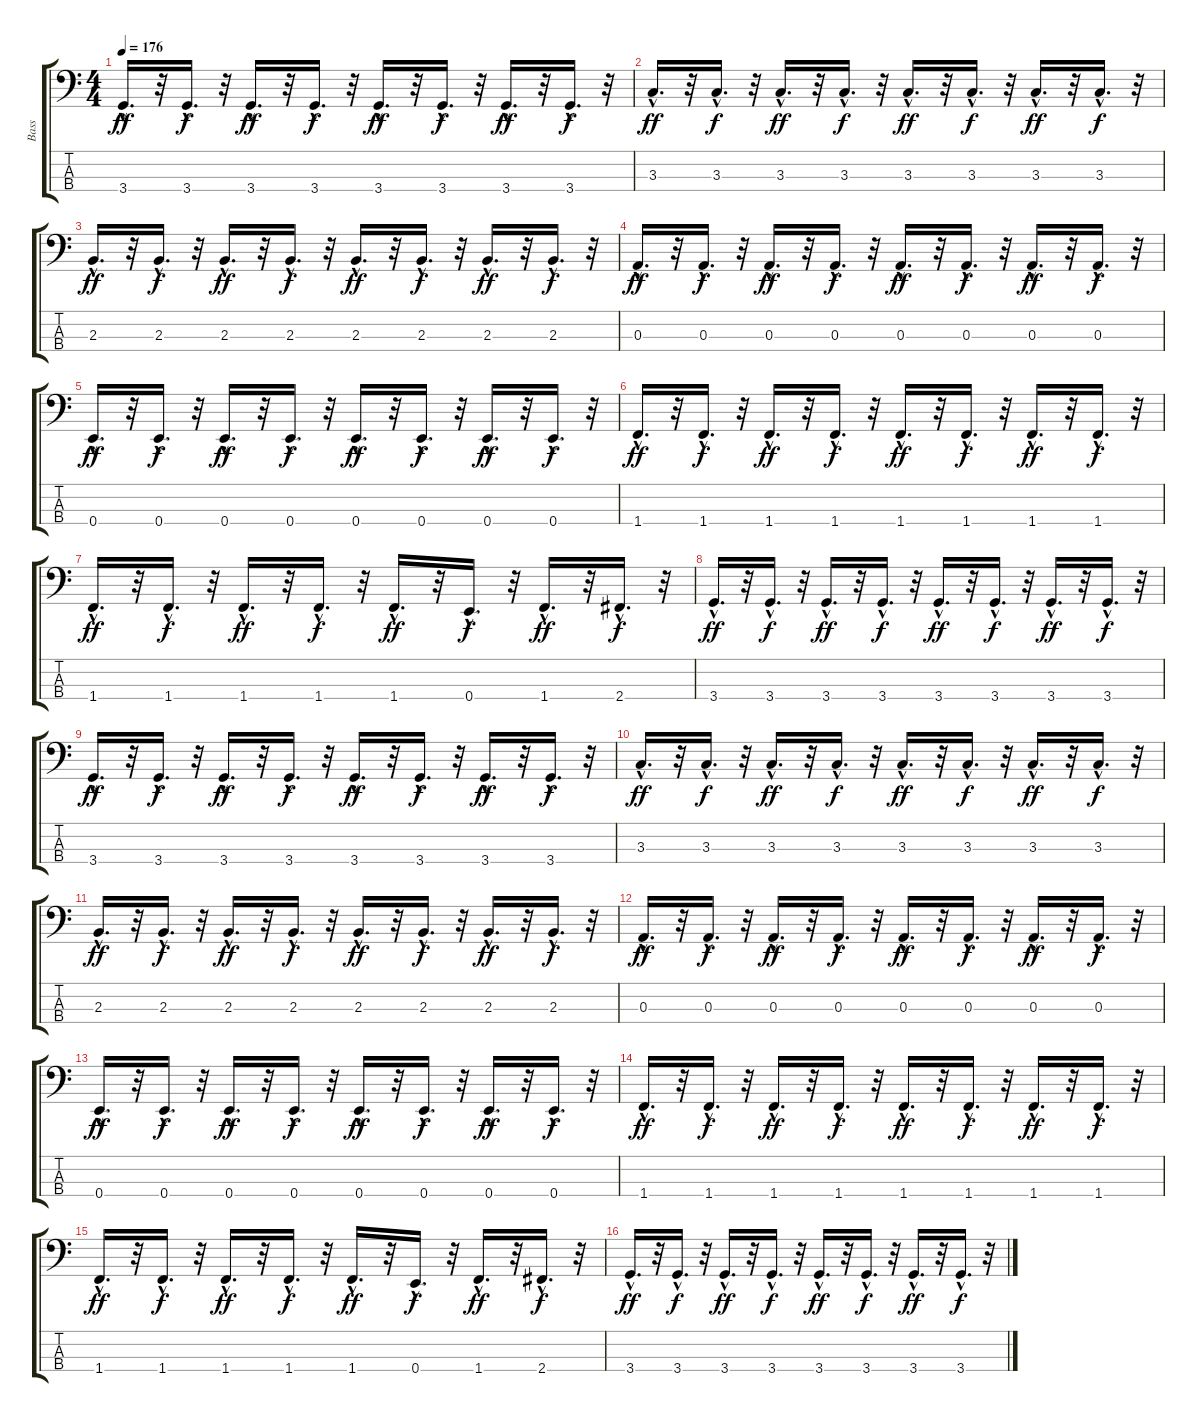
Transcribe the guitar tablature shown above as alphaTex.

\track ("Bass" "Bass") {instrument electricbassfinger}
\staff {score tabs}
\tuning (G2 D2 A1 E1) {hide}
\ts (4 4)
\tempo 176
\clef f4
\ks c
3.4{hac}.16{d dy ff} r.32 3.4{hac}.16{d dy f} r.32 3.4{hac}.16{d dy ff} r.32 3.4{hac}.16{d dy f} r.32 3.4{hac}.16{d dy ff} r.32 3.4{hac}.16{d dy f} r.32 3.4{hac}.16{d dy ff} r.32 3.4{hac}.16{d dy f} r.32 |
3.3{hac}.16{d dy ff} r.32 3.3{hac}.16{d dy f} r.32 3.3{hac}.16{d dy ff} r.32 3.3{hac}.16{d dy f} r.32 3.3{hac}.16{d dy ff} r.32 3.3{hac}.16{d dy f} r.32 3.3{hac}.16{d dy ff} r.32 3.3{hac}.16{d dy f} r.32 |
2.3{hac}.16{d dy ff} r.32 2.3{hac}.16{d dy f} r.32 2.3{hac}.16{d dy ff} r.32 2.3{hac}.16{d dy f} r.32 2.3{hac}.16{d dy ff} r.32 2.3{hac}.16{d dy f} r.32 2.3{hac}.16{d dy ff} r.32 2.3{hac}.16{d dy f} r.32 |
0.3{hac}.16{d dy ff} r.32 0.3{hac}.16{d dy f} r.32 0.3{hac}.16{d dy ff} r.32 0.3{hac}.16{d dy f} r.32 0.3{hac}.16{d dy ff} r.32 0.3{hac}.16{d dy f} r.32 0.3{hac}.16{d dy ff} r.32 0.3{hac}.16{d dy f} r.32 |
0.4{hac}.16{d dy ff} r.32 0.4{hac}.16{d dy f} r.32 0.4{hac}.16{d dy ff} r.32 0.4{hac}.16{d dy f} r.32 0.4{hac}.16{d dy ff} r.32 0.4{hac}.16{d dy f} r.32 0.4{hac}.16{d dy ff} r.32 0.4{hac}.16{d dy f} r.32 |
1.4{hac}.16{d dy ff} r.32 1.4{hac}.16{d dy f} r.32 1.4{hac}.16{d dy ff} r.32 1.4{hac}.16{d dy f} r.32 1.4{hac}.16{d dy ff} r.32 1.4{hac}.16{d dy f} r.32 1.4{hac}.16{d dy ff} r.32 1.4{hac}.16{d dy f} r.32 |
1.4{hac}.16{d dy ff} r.32 1.4{hac}.16{d dy f} r.32 1.4{hac}.16{d dy ff} r.32 1.4{hac}.16{d dy f} r.32 1.4{hac}.16{d dy ff} r.32 0.4{hac}.16{d dy f} r.32 1.4{hac}.16{d dy ff} r.32 2.4{hac}.16{d dy f} r.32 |
3.4{hac}.16{d dy ff} r.32 3.4{hac}.16{d dy f} r.32 3.4{hac}.16{d dy ff} r.32 3.4{hac}.16{d dy f} r.32 3.4{hac}.16{d dy ff} r.32 3.4{hac}.16{d dy f} r.32 3.4{hac}.16{d dy ff} r.32 3.4{hac}.16{d dy f} r.32 |
3.4{hac}.16{d dy ff} r.32 3.4{hac}.16{d dy f} r.32 3.4{hac}.16{d dy ff} r.32 3.4{hac}.16{d dy f} r.32 3.4{hac}.16{d dy ff} r.32 3.4{hac}.16{d dy f} r.32 3.4{hac}.16{d dy ff} r.32 3.4{hac}.16{d dy f} r.32 |
3.3{hac}.16{d dy ff} r.32 3.3{hac}.16{d dy f} r.32 3.3{hac}.16{d dy ff} r.32 3.3{hac}.16{d dy f} r.32 3.3{hac}.16{d dy ff} r.32 3.3{hac}.16{d dy f} r.32 3.3{hac}.16{d dy ff} r.32 3.3{hac}.16{d dy f} r.32 |
2.3{hac}.16{d dy ff} r.32 2.3{hac}.16{d dy f} r.32 2.3{hac}.16{d dy ff} r.32 2.3{hac}.16{d dy f} r.32 2.3{hac}.16{d dy ff} r.32 2.3{hac}.16{d dy f} r.32 2.3{hac}.16{d dy ff} r.32 2.3{hac}.16{d dy f} r.32 |
0.3{hac}.16{d dy ff} r.32 0.3{hac}.16{d dy f} r.32 0.3{hac}.16{d dy ff} r.32 0.3{hac}.16{d dy f} r.32 0.3{hac}.16{d dy ff} r.32 0.3{hac}.16{d dy f} r.32 0.3{hac}.16{d dy ff} r.32 0.3{hac}.16{d dy f} r.32 |
0.4{hac}.16{d dy ff} r.32 0.4{hac}.16{d dy f} r.32 0.4{hac}.16{d dy ff} r.32 0.4{hac}.16{d dy f} r.32 0.4{hac}.16{d dy ff} r.32 0.4{hac}.16{d dy f} r.32 0.4{hac}.16{d dy ff} r.32 0.4{hac}.16{d dy f} r.32 |
1.4{hac}.16{d dy ff} r.32 1.4{hac}.16{d dy f} r.32 1.4{hac}.16{d dy ff} r.32 1.4{hac}.16{d dy f} r.32 1.4{hac}.16{d dy ff} r.32 1.4{hac}.16{d dy f} r.32 1.4{hac}.16{d dy ff} r.32 1.4{hac}.16{d dy f} r.32 |
1.4{hac}.16{d dy ff} r.32 1.4{hac}.16{d dy f} r.32 1.4{hac}.16{d dy ff} r.32 1.4{hac}.16{d dy f} r.32 1.4{hac}.16{d dy ff} r.32 0.4{hac}.16{d dy f} r.32 1.4{hac}.16{d dy ff} r.32 2.4{hac}.16{d dy f} r.32 |
3.4{hac}.16{d dy ff} r.32 3.4{hac}.16{d dy f} r.32 3.4{hac}.16{d dy ff} r.32 3.4{hac}.16{d dy f} r.32 3.4{hac}.16{d dy ff} r.32 3.4{hac}.16{d dy f} r.32 3.4{hac}.16{d dy ff} r.32 3.4{hac}.16{d dy f} r.32
